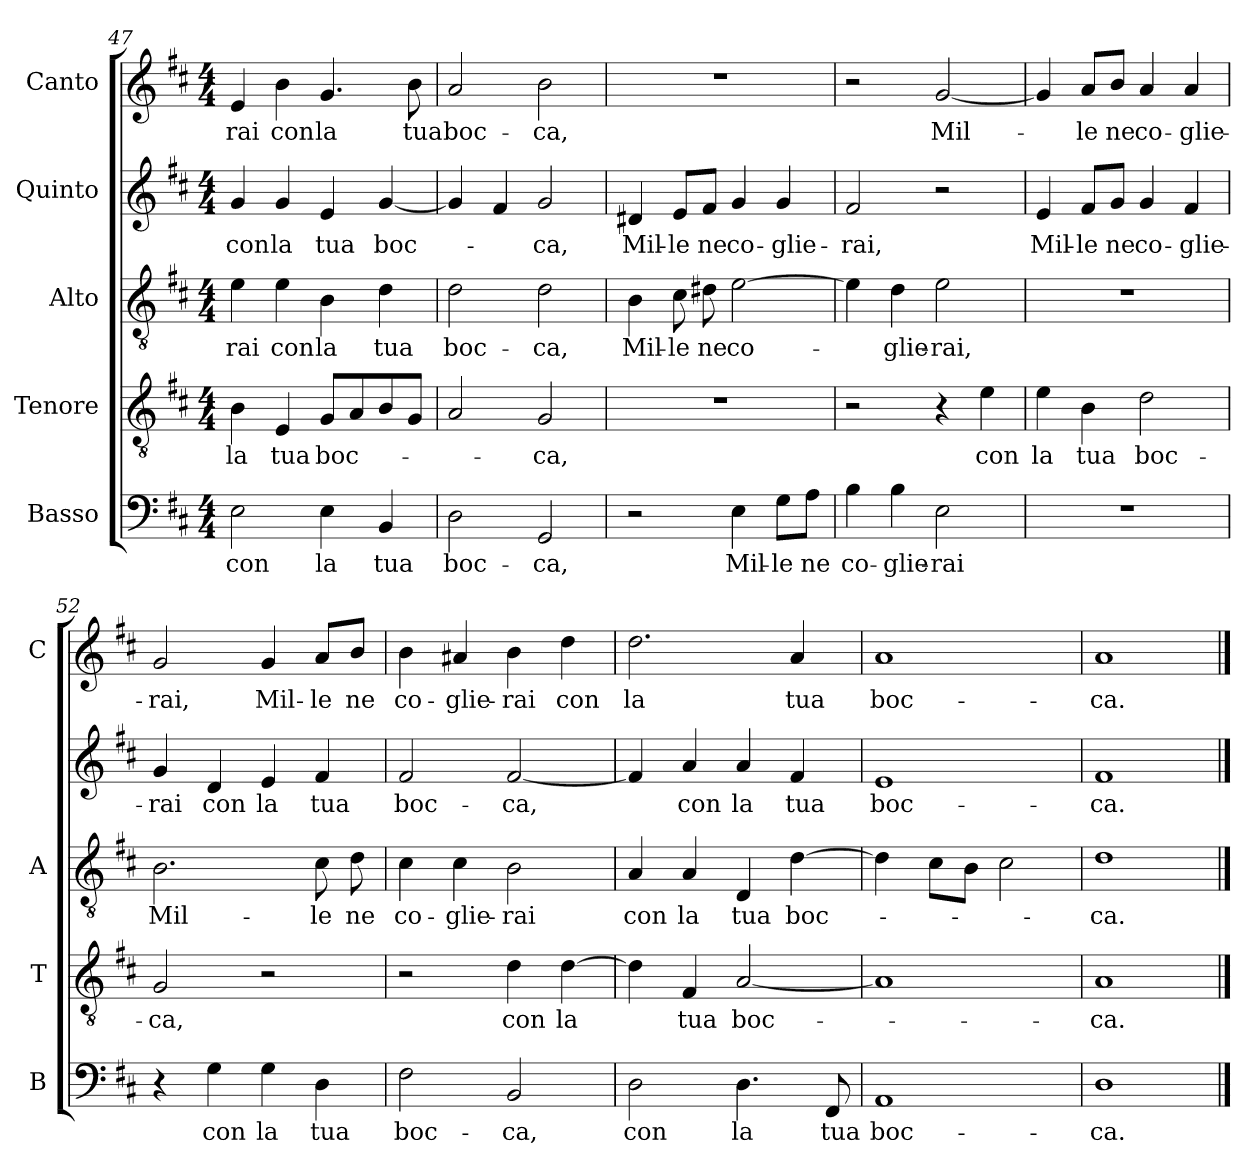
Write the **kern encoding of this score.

**kern	**text	**kern	**text	**kern	**text	**kern	**text	**kern	**text
*part5	*part5	*part4	*part4	*part3	*part3	*part2	*part2	*part1	*part1
*staff5	*staff5	*staff4	*staff4	*staff3	*staff3	*staff2	*staff2	*staff1	*staff1
*I"Basso	*	*I"Tenore	*	*I"Alto	*	*I"Quinto	*	*I"Canto	*
*I'B	*	*I'T	*	*I'A	*	*	*	*I'C	*
*clefF4	*	*clefGv2	*	*clefGv2	*	*clefG2	*	*clefG2	*
*k[f#c#]	*	*k[f#c#]	*	*k[f#c#]	*	*k[f#c#]	*	*k[f#c#]	*
*D:	*	*D:	*	*D:	*	*D:	*	*D:	*
*M4/4	*	*M4/4	*	*M4/4	*	*M4/4	*	*M4/4	*
=47	=47	=47	=47	=47	=47	=47	=47	=47	=47
!	!LO:LY:b	!	!LO:LY:b	!	!LO:LY:b	!	!LO:LY:b	!	!LO:LY:b
2E\	con	4B\	la	4e\	-rai	4g/	con	4e/	-rai
!	!	!	!LO:LY:b	!	!LO:LY:b	!	!LO:LY:b	!	!LO:LY:b
.	.	4E/	tua	4e\	con	4g/	la	4b\	con
!	!LO:LY:b	!	!LO:LY:b	!	!LO:LY:b	!	!LO:LY:b	!	!LO:LY:b
4E\	la	8G/L	boc-	4B\	la	4e/	tua	4.g/	la
.	.	8A/	.	.	.	.	.	.	.
!	!LO:LY:b	!	!	!	!LO:LY:b	!	!LO:LY:b	!	!
4BB/	tua	8B/	.	4d\	tua	[4g/	boc-	.	.
!	!	!	!	!	!	!	!	!	!LO:LY:b
.	.	8G/J	.	.	.	.	.	8b\	tua
=48	=48	=48	=48	=48	=48	=48	=48	=48	=48
!	!LO:LY:b	!	!	!	!LO:LY:b	!	!	!	!LO:LY:b
2D\	boc-	2A/	.	2d\	boc-	4g/]	.	2a/	boc-
.	.	.	.	.	.	4f#/	.	.	.
!	!LO:LY:b	!	!LO:LY:b	!	!LO:LY:b	!	!LO:LY:b	!	!LO:LY:b
2GG/	-ca,	2G/	-ca,	2d\	-ca,	2g/	-ca,	2b\	-ca,
=49	=49	=49	=49	=49	=49	=49	=49	=49	=49
!	!	!	!	!	!LO:LY:b	!	!LO:LY:b	!	!
2r	.	1r	.	4B\	Mil-	4d#X/	Mil-	1r	.
!	!	!	!	!	!LO:LY:b	!	!LO:LY:b	!	!
.	.	.	.	8c#\	-le	8e/L	-le	.	.
!	!	!	!	!	!LO:LY:b	!	!LO:LY:b	!	!
.	.	.	.	8d#X\	ne	8f#/J	ne	.	.
!	!LO:LY:b	!	!	!	!LO:LY:b	!	!LO:LY:b	!	!
4E\	Mil-	.	.	[2e\	co-	4g/	co-	.	.
!	!LO:LY:b	!	!	!	!	!	!LO:LY:b	!	!
8G\L	-le	.	.	.	.	4g/	-glie-	.	.
!	!LO:LY:b	!	!	!	!	!	!	!	!
8A\J	ne	.	.	.	.	.	.	.	.
=50	=50	=50	=50	=50	=50	=50	=50	=50	=50
!	!LO:LY:b	!	!	!	!	!	!LO:LY:b	!	!
4B\	co-	2r	.	4e\]	.	2f#/	-rai,	2r	.
!	!LO:LY:b	!	!	!	!LO:LY:b	!	!	!	!
4B\	-glie-	.	.	4d\	-glie-	.	.	.	.
!	!LO:LY:b	!	!	!	!LO:LY:b	!	!	!	!LO:LY:b
2E\	-rai	4r	.	2e\	-rai,	2r	.	[2g/	Mil-
!	!	!	!LO:LY:b	!	!	!	!	!	!
.	.	4e\	con	.	.	.	.	.	.
!!LO:LB:g=z
=51	=51	=51	=51	=51	=51	=51	=51	=51	=51
!	!	!	!LO:LY:b	!	!	!	!LO:LY:b	!	!
1r	.	4e\	la	1r	.	4e/	Mil-	4g/]	.
!	!	!	!LO:LY:b	!	!	!	!LO:LY:b	!	!LO:LY:b
.	.	4B\	tua	.	.	8f#/L	-le	8a/L	-le
!	!	!	!	!	!	!	!LO:LY:b	!	!LO:LY:b
.	.	.	.	.	.	8g/J	ne	8b/J	ne
!	!	!	!LO:LY:b	!	!	!	!LO:LY:b	!	!LO:LY:b
.	.	2d\	boc-	.	.	4g/	co-	4a/	co-
!	!	!	!	!	!	!	!LO:LY:b	!	!LO:LY:b
.	.	.	.	.	.	4f#/	-glie-	4a/	-glie-
=52	=52	=52	=52	=52	=52	=52	=52	=52	=52
!	!	!	!LO:LY:b	!	!LO:LY:b	!	!LO:LY:b	!	!LO:LY:b
4r	.	2G/	-ca,	2.B\	Mil-	4g/	-rai	2g/	-rai,
!	!LO:LY:b	!	!	!	!	!	!LO:LY:b	!	!
4G\	con	.	.	.	.	4d/	con	.	.
!	!LO:LY:b	!	!	!	!	!	!LO:LY:b	!	!LO:LY:b
4G\	la	2r	.	.	.	4e/	la	4g/	Mil-
!	!LO:LY:b	!	!	!	!LO:LY:b	!	!LO:LY:b	!	!LO:LY:b
4D\	tua	.	.	8c#\	-le	4f#/	tua	8a/L	-le
!	!	!	!	!	!LO:LY:b	!	!	!	!LO:LY:b
.	.	.	.	8d\	ne	.	.	8b/J	ne
=53	=53	=53	=53	=53	=53	=53	=53	=53	=53
!	!LO:LY:b	!	!	!	!LO:LY:b	!	!LO:LY:b	!	!LO:LY:b
2F#\	boc-	2r	.	4c#\	co-	2f#/	boc-	4b\	co-
!	!	!	!	!	!LO:LY:b	!	!	!	!LO:LY:b
.	.	.	.	4c#\	-glie-	.	.	4a#X/	-glie-
!	!LO:LY:b	!	!LO:LY:b	!	!LO:LY:b	!	!LO:LY:b	!	!LO:LY:b
2BB/	-ca,	4d\	con	2B\	-rai	[2f#/	-ca,	4b\	-rai
!	!	!	!LO:LY:b	!	!	!	!	!	!LO:LY:b
.	.	[4d\	la	.	.	.	.	4dd\	con
=54	=54	=54	=54	=54	=54	=54	=54	=54	=54
!	!LO:LY:b	!	!	!	!LO:LY:b	!	!	!	!LO:LY:b
2D\	con	4d\]	.	4A/	con	4f#/]	.	2.dd\	la
!	!	!	!LO:LY:b	!	!LO:LY:b	!	!LO:LY:b	!	!
.	.	4F#/	tua	4A/	la	4a/	con	.	.
!	!LO:LY:b	!	!LO:LY:b	!	!LO:LY:b	!	!LO:LY:b	!	!
4.D\	la	[2A/	boc-	4D/	tua	4a/	la	.	.
!	!	!	!	!	!LO:LY:b	!	!LO:LY:b	!	!LO:LY:b
.	.	.	.	[4d\	boc-	4f#/	tua	4a/	tua
!	!LO:LY:b	!	!	!	!	!	!	!	!
8FF#/	tua	.	.	.	.	.	.	.	.
=55	=55	=55	=55	=55	=55	=55	=55	=55	=55
!	!LO:LY:b	!	!	!	!	!	!LO:LY:b	!	!LO:LY:b
1AA	boc-	1A]	.	4d\]	.	1e	boc-	1a	boc-
.	.	.	.	8c#\L	.	.	.	.	.
.	.	.	.	8B\J	.	.	.	.	.
.	.	.	.	2c#\	.	.	.	.	.
=56	=56	=56	=56	=56	=56	=56	=56	=56	=56
!	!LO:LY:b	!	!LO:LY:b	!	!LO:LY:b	!	!LO:LY:b	!	!LO:LY:b
1D	-ca.	1A	-ca.	1d	-ca.	1f#	-ca.	1a	-ca.
==	==	==	==	==	==	==	==	==	==
*-	*-	*-	*-	*-	*-	*-	*-	*-	*-
